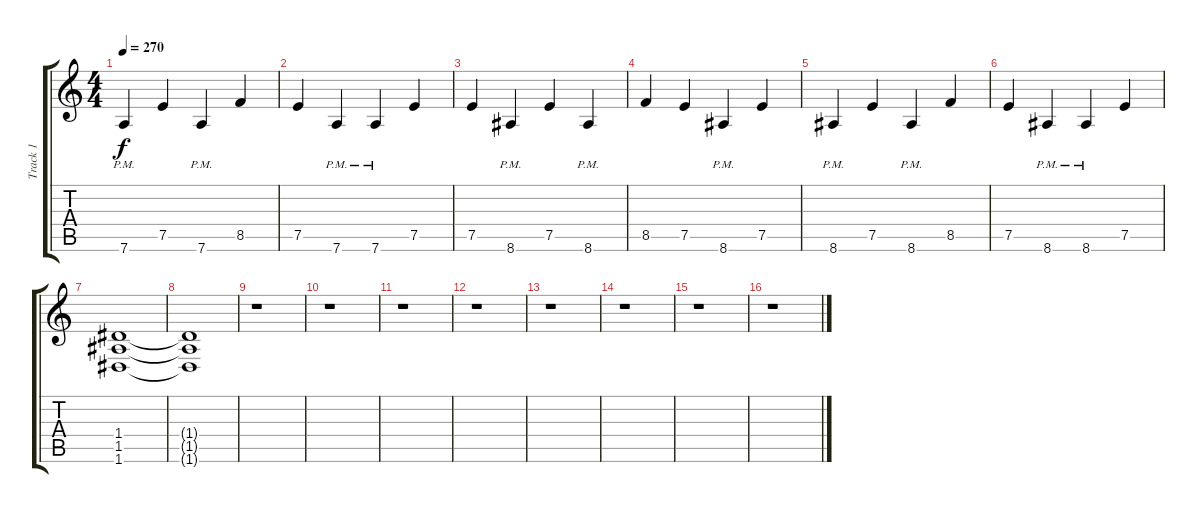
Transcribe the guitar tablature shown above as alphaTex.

\track ("Track 1" "Track 1") {instrument distortionguitar}
\staff {score tabs}
\tuning (E4 B3 G3 D3 A2 D2) {hide}
\ts (4 4)
\tempo 270
\clef g2
\ks c
7.6{pm}.4{dy f} 7.5.4 7.6{pm}.4 8.5.4 |
7.5.4 7.6{pm}.4 7.6{pm}.4 7.5.4 |
7.5.4 8.6{pm}.4 7.5.4 8.6{pm}.4 |
8.5.4 7.5.4 8.6{pm}.4 7.5.4 |
8.6{pm}.4 7.5.4 8.6{pm}.4 8.5.4 |
7.5.4 8.6{pm}.4 8.6{pm}.4 7.5.4 |
(1.4 1.5 1.6).1 |
(1.4{t} 1.5{t} 1.6{t}).1 |
r.1 |
r.1 |
r.1 |
r.1 |
r.1 |
r.1 |
r.1 |
r.1
